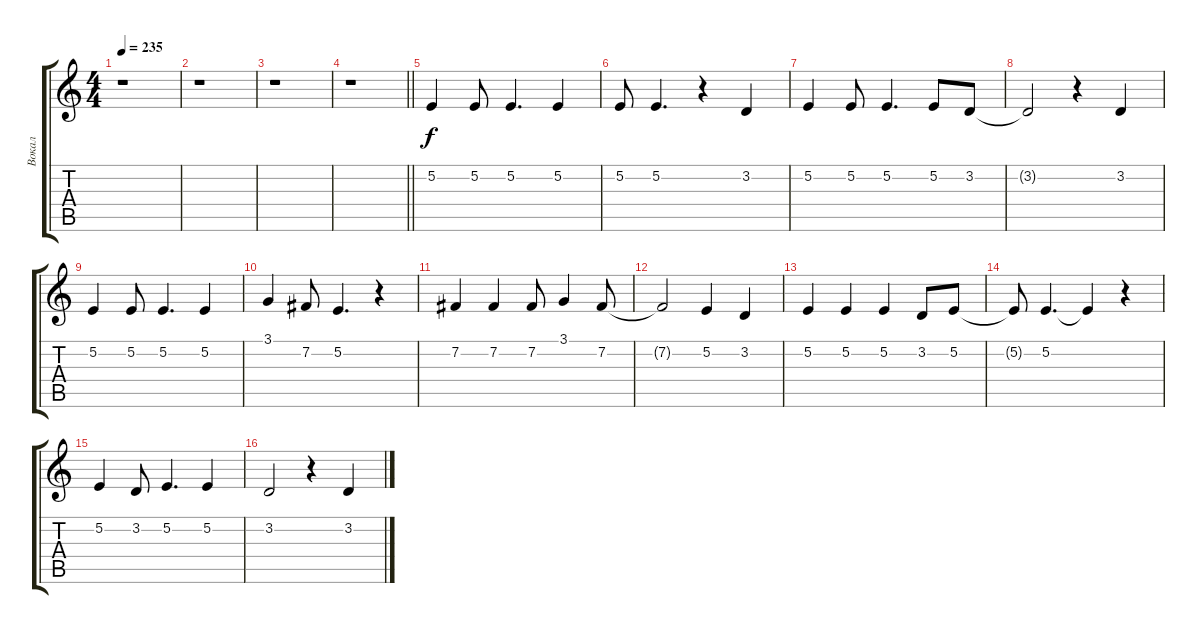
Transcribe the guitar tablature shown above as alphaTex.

\track ("Вокал" "Вокал") {instrument oboe}
\staff {score tabs}
\tuning (E4 B3 G3 D3 A2 E2) {hide}
\ts (4 4)
\tempo 235
\clef g2
\ks c
r.1{dy f} |
r.1 |
r.1 |
\barLineRight lightlight
r.1 |
5.2.4 5.2.8 5.2.4{d} 5.2.4 |
5.2.8 5.2.4{d} r.4 3.2.4 |
5.2.4 5.2.8 5.2.4{d} 5.2.8 3.2.8 |
3.2{t}.2 r.4 3.2.4 |
5.2.4 5.2.8 5.2.4{d} 5.2.4 |
3.1.4 7.2.8 5.2.4{d} r.4 |
7.2.4 7.2.4 7.2.8 3.1.4 7.2.8 |
7.2{t}.2 5.2.4 3.2.4 |
5.2.4 5.2.4 5.2.4 3.2.8 5.2.8 |
5.2{t}.8 5.2.4{d} 5.2{t}.4 r.4 |
5.2.4 3.2.8 5.2.4{d} 5.2.4 |
3.2.2 r.4 3.2.4
